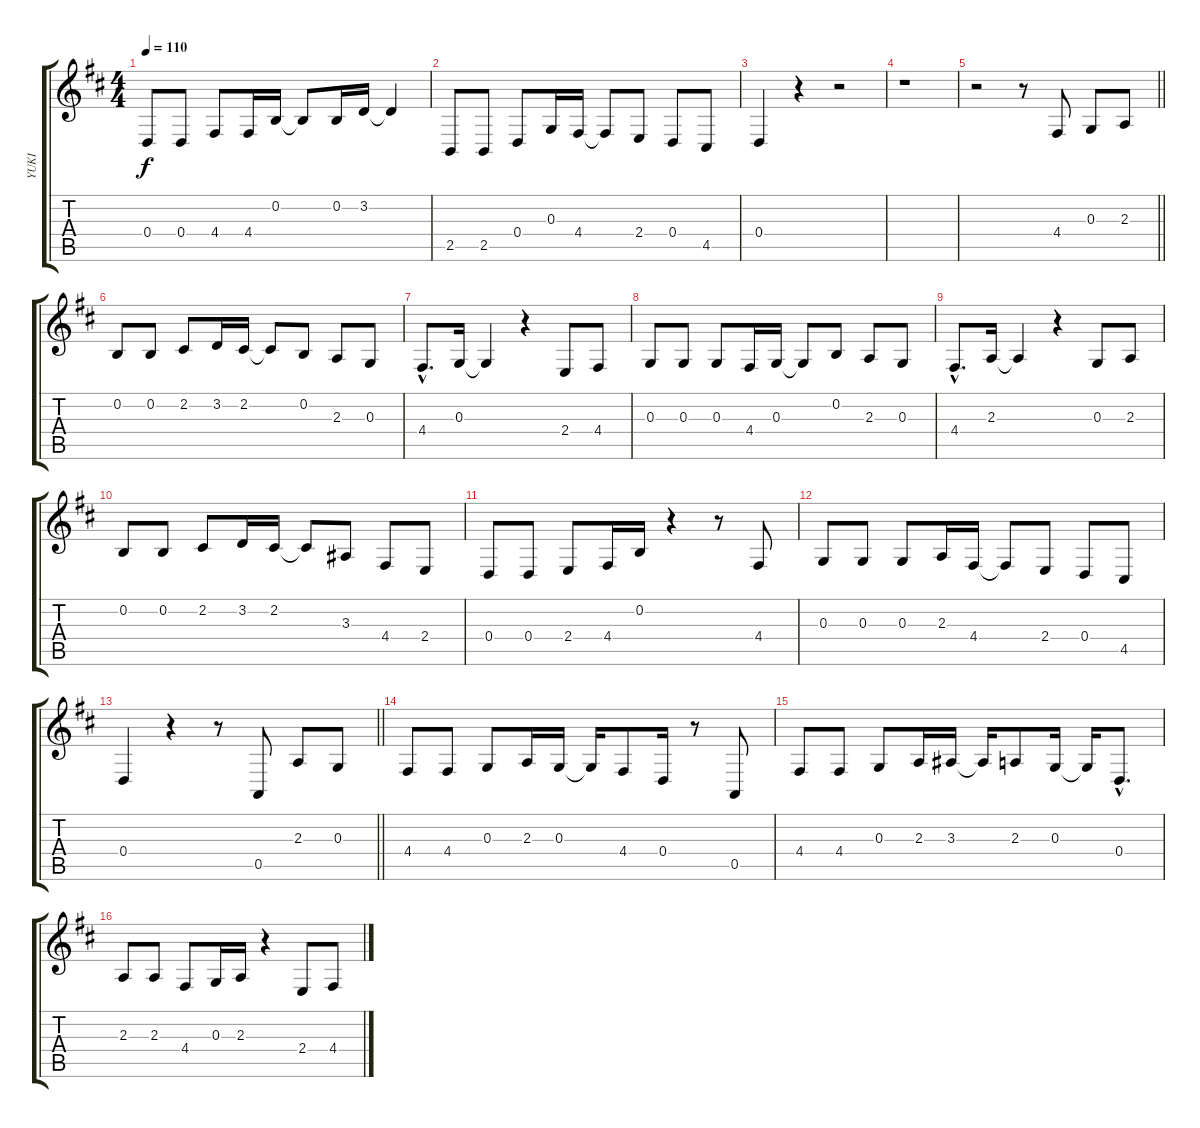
\track ("YUKI" "YUKI") {instrument sopranosax}
\staff {score tabs}
\tuning (E4 B3 G3 D3 A2 E2) {hide}
\ts (4 4)
\tempo 110
\clef g2
\ks d
0.4.8{dy f} 0.4.8 4.4.8 4.4.16 0.2.16 0.2{t}.8 0.2.16 3.2.16 3.2{t}.4 |
2.5.8 2.5.8 0.4.8 0.3.16 4.4.16 4.4{t}.8 2.4.8 0.4.8 4.5.8 |
0.4.4 r.4 r.2 |
r.1 |
\barLineRight lightlight
r.2 r.8 4.4.8 0.3.8 2.3.8 |
0.2.8 0.2.8 2.2.8 3.2.16 2.2.16 2.2{t}.8 0.2.8 2.3.8 0.3.8 |
4.4{hac}.8{d} 0.3.16 0.3{t}.4 r.4 2.4.8 4.4.8 |
0.3.8 0.3.8 0.3.8 4.4.16 0.3.16 0.3{t}.8 0.2.8 2.3.8 0.3.8 |
4.4{hac}.8{d} 2.3.16 2.3{t}.4 r.4 0.3.8 2.3.8 |
0.2.8 0.2.8 2.2.8 3.2.16 2.2.16 2.2{t}.8 3.3.8 4.4.8 2.4.8 |
0.4.8 0.4.8 2.4.8 4.4.16 0.2.16 r.4 r.8 4.4.8 |
0.3.8 0.3.8 0.3.8 2.3.16 4.4.16 4.4{t}.8 2.4.8 0.4.8 4.5.8 |
\barLineRight lightlight
0.4.4 r.4 r.8 0.5.8 2.3.8 0.3.8 |
4.4.8 4.4.8 0.3.8 2.3.16 0.3.16 0.3{t}.16 4.4.8 0.4.16 r.8 0.5.8 |
4.4.8 4.4.8 0.3.8 2.3.16 3.3.16 3.3{t}.16 2.3.8 0.3.16 0.3{t}.16 0.4{hac}.8{d} |
2.3.8 2.3.8 4.4.8 0.3.16 2.3.16 r.4 2.4.8 4.4.8
